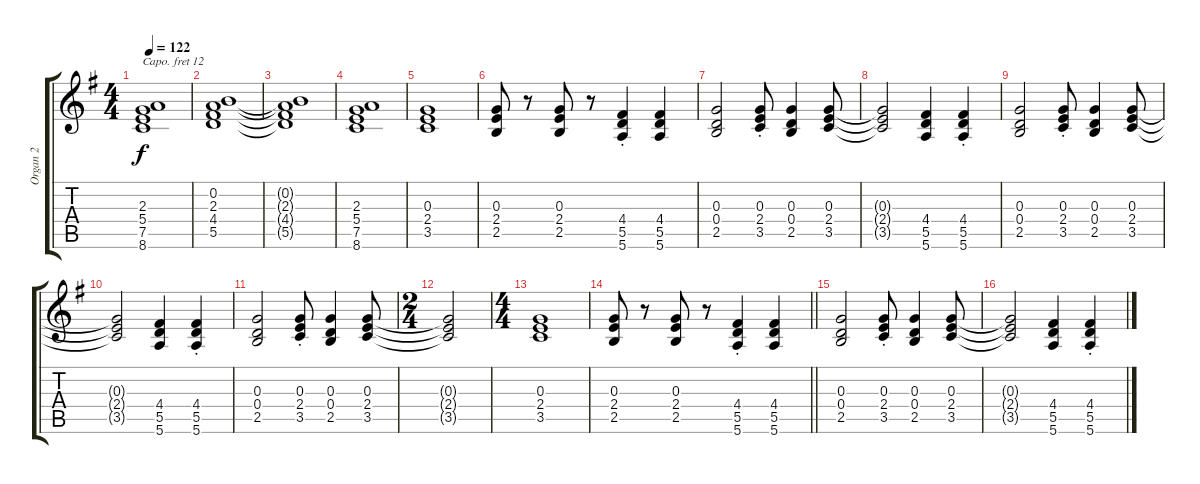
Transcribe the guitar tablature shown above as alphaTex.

\track ("Organ 2" "Organ 2") {instrument drawbarorgan}
\staff {score tabs}
\capo 12
\tuning (E4 B3 G3 D3 A2 E2) {hide}
\ts (4 4)
\tempo 122
\clef g2
\ks g
(2.3{t} 5.4{t} 7.5{t} 8.6{t}).1{dy f} |
(0.2 2.3 4.4 5.5).1 |
(0.2{t} 2.3{t} 4.4{t} 5.5{t}).1 |
(2.3 5.4 7.5 8.6).1 |
(0.3 2.4 3.5).1 |
(0.3 2.4 2.5).8 r.8 (0.3 2.4 2.5).8 r.8 (4.4{st} 5.5{st} 5.6{st}).4 (4.4 5.5 5.6).4 |
(0.3 0.4 2.5).2 (0.3{st} 2.4{st} 3.5{st}).8 (0.3 0.4 2.5).4 (0.3 2.4 3.5).8 |
(0.3{t} 2.4{t} 3.5{t}).2 (4.4 5.5 5.6).4 (4.4{st} 5.5{st} 5.6{st}).4 |
(0.3 0.4 2.5).2 (0.3{st} 2.4{st} 3.5{st}).8 (0.3 0.4 2.5).4 (0.3 2.4 3.5).8 |
(0.3{t} 2.4{t} 3.5{t}).2 (4.4 5.5 5.6).4 (4.4{st} 5.5{st} 5.6{st}).4 |
(0.3 0.4 2.5).2 (0.3{st} 2.4{st} 3.5{st}).8 (0.3 0.4 2.5).4 (0.3 2.4 3.5).8 |
\ts (2 4)
(0.3{t} 2.4{t} 3.5{t}).2 |
\ts (4 4)
(0.3 2.4 3.5).1 |
\barLineRight lightlight
(0.3 2.4 2.5).8 r.8 (0.3 2.4 2.5).8 r.8 (4.4{st} 5.5{st} 5.6{st}).4 (4.4 5.5 5.6).4 |
(0.3 0.4 2.5).2 (0.3{st} 2.4{st} 3.5{st}).8 (0.3 0.4 2.5).4 (0.3 2.4 3.5).8 |
(0.3{t} 2.4{t} 3.5{t}).2 (4.4 5.5 5.6).4 (4.4{st} 5.5{st} 5.6{st}).4
